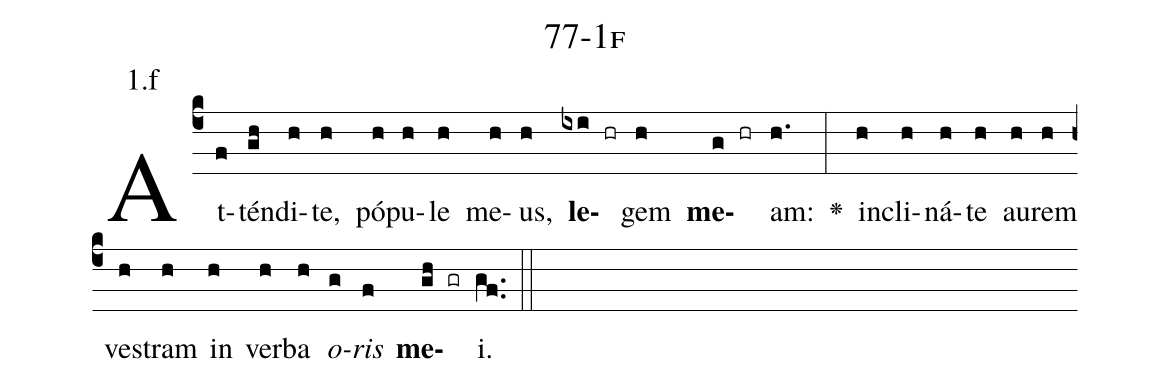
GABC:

name: 77-1f;
annotation: 1.f;
%%
(c4)At(f)tén(gh)di(h)te,(h) pó(h)pu(h)le(h) me(h)us,(h) <b>le</b>(ixi hr)gem(h) <b>me</b>(g hr)am:(h.) <v>\greheightstar</v>(:) in(h)cli(h)ná(h)te(h) au(h)rem(h) ves(h)tram(h) in(h) ver(h)ba(h) <i>o</i>(g)<i>ris</i>(f) <b>me</b>(gh gr)i.(gf..) (::)


%E(h) u(h) o(g) u(f) a(gh) e.(gf..) (::)
